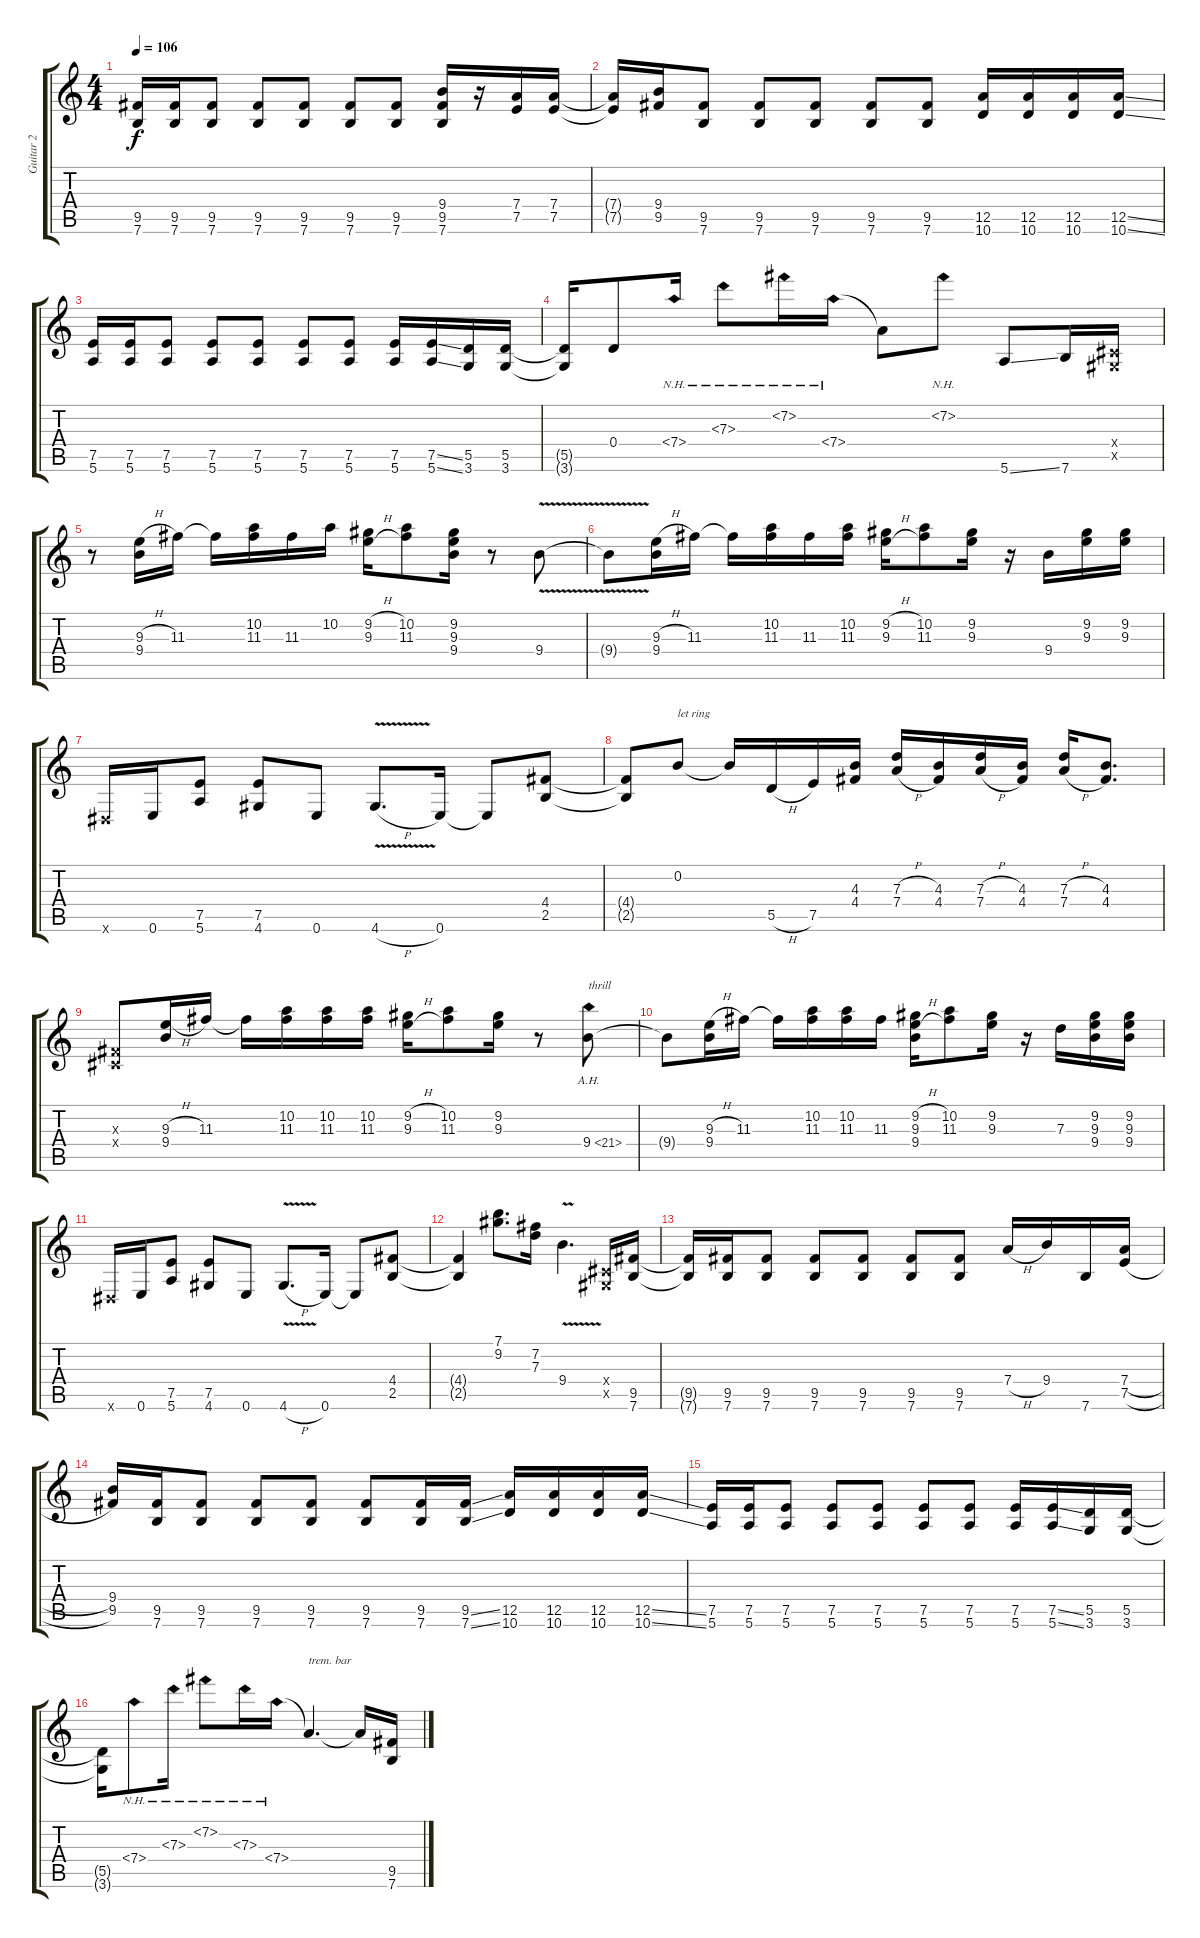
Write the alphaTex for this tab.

\track ("Guitar 2" "Guitar 2") {instrument distortionguitar}
\staff {score tabs}
\tuning (E4 B3 G3 D3 A2 E2) {hide}
\ts (4 4)
\tempo 106
\clef g2
\ks c
(9.5{t} 7.6{t}).16{dy f} (9.5 7.6).16 (9.5 7.6).8 (9.5 7.6).8 (9.5 7.6).8 (9.5 7.6).8 (9.5 7.6).8 (9.4 9.5 7.6).16 r.16 (7.4 7.5).16 (7.4 7.5).16 |
(7.4{t} 7.5{t}).16 (9.4 9.5).16 (9.5 7.6).8 (9.5 7.6).8 (9.5 7.6).8 (9.5 7.6).8 (9.5 7.6).8 (12.5 10.6).16 (12.5 10.6).16 (12.5 10.6).16 (12.5{ss} 10.6{ss}).16 |
(7.5 5.6).16 (7.5 5.6).16 (7.5 5.6).8 (7.5 5.6).8 (7.5 5.6).8 (7.5 5.6).8 (7.5 5.6).8 (7.5 5.6).16 (7.5{ss} 5.6{ss}).16 (5.5 3.6).16 (5.5 3.6).16 |
(5.5{t} 3.6{t}).16 0.4.8 7.4{nh}.16 7.3{nh}.8 7.2{nh}.16 7.4{nh}.16 7.4{t}.8 7.2{nh}.8 5.6{ss}.8 7.6.16 (-1.4{x} -1.5{x}).16 |
r.8 (9.3{h} 9.4).16 11.3.16 11.3{t}.16 (10.2 11.3).16 11.3.16 10.2.16 (9.2{h} 9.3{h}).16 (10.2 11.3).8 (9.2 9.3 9.4).16 r.8 9.4{v}.8 |
9.4{t}.8 (9.3{h} 9.4).16 11.3.16 11.3{t}.16 (10.2 11.3).16 11.3.16 (10.2 11.3).16 (9.2{h} 9.3{h}).16 (10.2 11.3).8 (9.2 9.3).16 r.16 9.4.16 (9.2 9.3).16 (9.2 9.3).16 |
-1.6{x}.16 0.6.16 (7.5 5.6).8 (7.5 4.6).8 0.6.8 4.6{v h}.8{d} 0.6.16 0.6{t}.8 (4.4 2.5).8 |
(4.4{t} 2.5{t}).8 0.2.8{txt "let ring"} 0.2{t}.16 5.5{h}.16 7.5.16 (4.3 4.4).16 (7.3{h} 7.4{h}).16 (4.3 4.4).16 (7.3{h} 7.4{h}).16 (4.3 4.4).16 (7.3{h} 7.4{h}).16 (4.3 4.4).8{d} |
(-1.3{x} -1.4{x}).8 (9.3{h} 9.4).16 11.3.16 11.3{t}.16 (10.2 11.3).16 (10.2 11.3).16 (10.2 11.3).16 (9.2{h} 9.3{h}).16 (10.2 11.3).8 (9.2 9.3).16 r.8 9.4{ah 12}.8{txt "thrill"} |
9.4{t}.8 (9.3{h} 9.4).16 11.3.16 11.3{t}.16 (10.2 11.3).16 (10.2 11.3).16 11.3.16 (9.2{h} 9.3{h} 9.4).16 (10.2 11.3).8 (9.2 9.3).16 r.16 7.3.16 (9.2 9.3 9.4).16 (9.2 9.3 9.4).16 |
-1.6{x}.16 0.6.16 (7.5 5.6).8 (7.5 4.6).8 0.6.8 4.6{v h}.8{d} 0.6.16 0.6{t}.8 (4.4 2.5).8 |
(4.4{t} 2.5{t}).4 (7.1 9.2).8{d} (7.2 7.3).16 9.4{v}.4{d} (-1.4{x} -1.5{x}).16 (9.5 7.6).16 |
(9.5{t} 7.6{t}).16 (9.5 7.6).16 (9.5 7.6).8 (9.5 7.6).8 (9.5 7.6).8 (9.5 7.6).8 (9.5 7.6).8 7.4{h}.16 9.4.16 7.6.16 (7.4{h} 7.5{h}).16 |
(9.4 9.5).16 (9.5 7.6).16 (9.5 7.6).8 (9.5 7.6).8 (9.5 7.6).8 (9.5 7.6).8 (9.5 7.6).16 (9.5{ss} 7.6{ss}).16 (12.5 10.6).16 (12.5 10.6).16 (12.5 10.6).16 (12.5{ss} 10.6{ss}).16 |
(7.5 5.6).16 (7.5 5.6).16 (7.5 5.6).8 (7.5 5.6).8 (7.5 5.6).8 (7.5 5.6).8 (7.5 5.6).8 (7.5 5.6).16 (7.5{ss} 5.6{ss}).16 (5.5 3.6).16 (5.5 3.6).16 |
(5.5{t} 3.6{t}).16 7.4{nh}.8 7.3{nh}.16 7.2{nh}.8 7.3{nh}.16 7.4{nh}.16 7.4{t}.4{d txt "trem. bar"} 7.4{t}.16 (9.5 7.6).16
